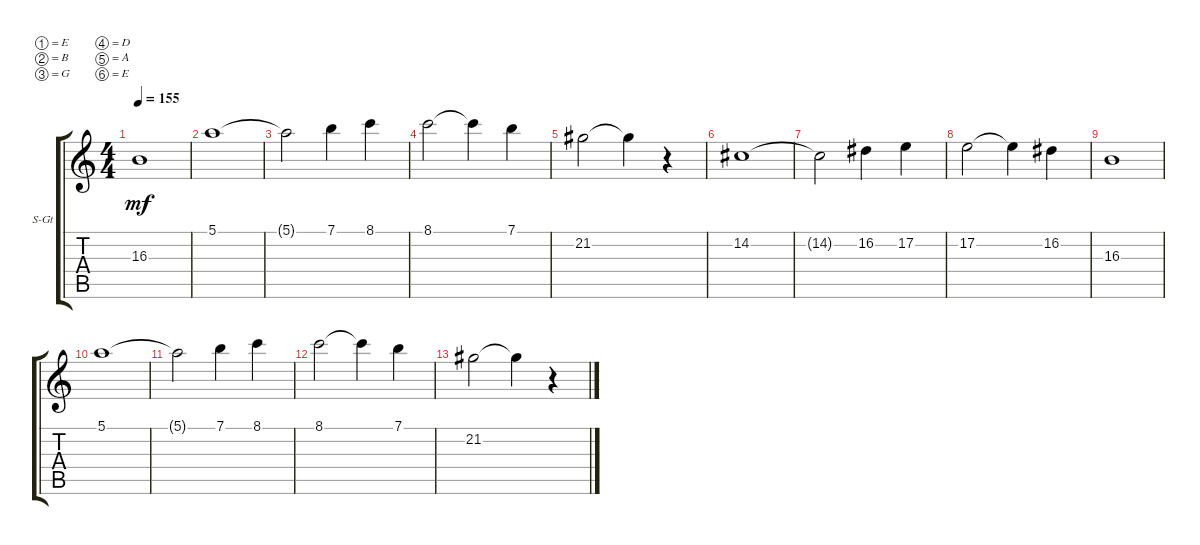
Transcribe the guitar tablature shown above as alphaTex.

\defaultSystemsLayout 4
\bracketExtendMode groupsimilarinstruments
\firstSystemTrackNameOrientation horizontal
\otherSystemsTrackNameOrientation horizontal
\track ("Steel Guitar" "S-Gt") {instrument acousticguitarsteel}
\staff {score tabs}
\tuning (E4 B2 G2 D2 A1 E1)
\ts (4 4)
\tempo 155
\clef g2
\scale
0.333333
\ks c
16.3.1{dy mf} |
\scale
0.333333 5.1.1 |
\scale
0.333333 5.1{t}.2 7.1.4 8.1.4 |
\scale
0.322751 8.1.2 8.1{t}.4 7.1.4 |
\scale
0.354497 21.2.2 21.2{t}.4 r.4 |
14.2.1 |
14.2{t}.2 16.2.4 17.2.4 |
17.2.2 17.2{t}.4 16.2.4 |
16.3.1 |
5.1.1 |
5.1{t}.2 7.1.4 8.1.4 |
8.1.2 8.1{t}.4 7.1.4 |
21.2.2 21.2{t}.4 r.4 |
\scale
0.322751 |
\scale
0.333333 |
\scale
0.333333
